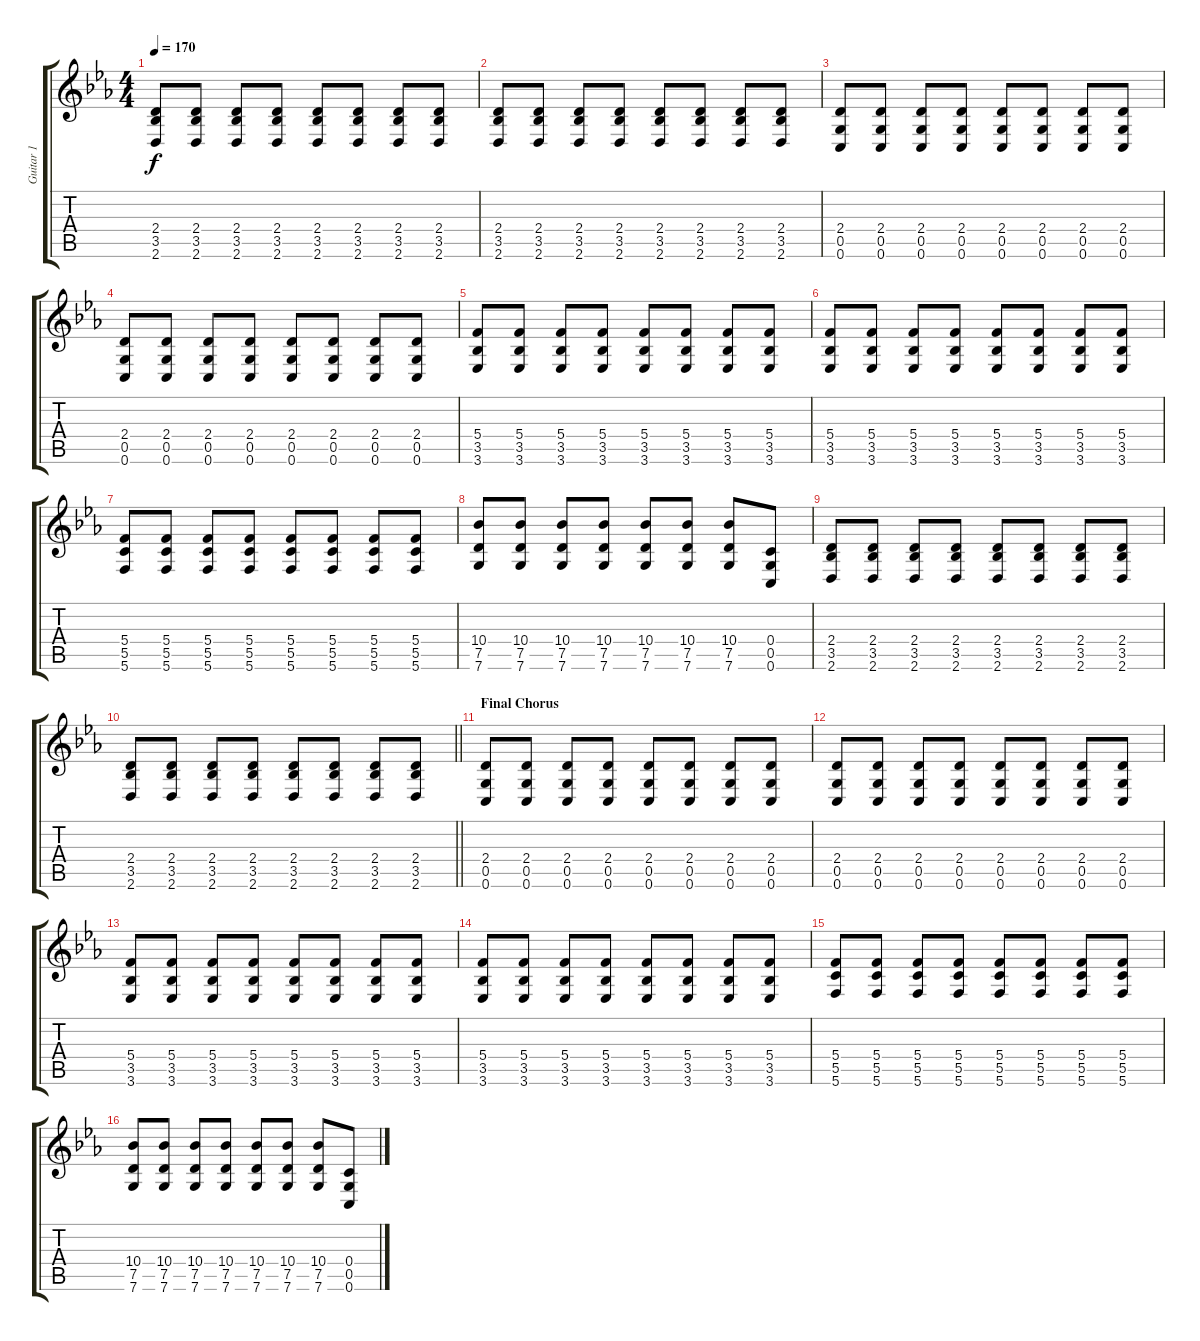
\track ("Guitar 1" "Guitar 1") {instrument distortionguitar}
\staff {score tabs}
\tuning (D4 A3 F3 C3 G2 C2) {hide}
\ts (4 4)
\tempo 170
\clef g2
\ks cminor
(2.4 3.5 2.6).8{dy f} (2.4 3.5 2.6).8 (2.4 3.5 2.6).8 (2.4 3.5 2.6).8 (2.4 3.5 2.6).8 (2.4 3.5 2.6).8 (2.4 3.5 2.6).8 (2.4 3.5 2.6).8 |
(2.4 3.5 2.6).8 (2.4 3.5 2.6).8 (2.4 3.5 2.6).8 (2.4 3.5 2.6).8 (2.4 3.5 2.6).8 (2.4 3.5 2.6).8 (2.4 3.5 2.6).8 (2.4 3.5 2.6).8 |
(2.4 0.5 0.6).8 (2.4 0.5 0.6).8 (2.4 0.5 0.6).8 (2.4 0.5 0.6).8 (2.4 0.5 0.6).8 (2.4 0.5 0.6).8 (2.4 0.5 0.6).8 (2.4 0.5 0.6).8 |
(2.4 0.5 0.6).8 (2.4 0.5 0.6).8 (2.4 0.5 0.6).8 (2.4 0.5 0.6).8 (2.4 0.5 0.6).8 (2.4 0.5 0.6).8 (2.4 0.5 0.6).8 (2.4 0.5 0.6).8 |
(5.4 3.5 3.6).8 (5.4 3.5 3.6).8 (5.4 3.5 3.6).8 (5.4 3.5 3.6).8 (5.4 3.5 3.6).8 (5.4 3.5 3.6).8 (5.4 3.5 3.6).8 (5.4 3.5 3.6).8 |
(5.4 3.5 3.6).8 (5.4 3.5 3.6).8 (5.4 3.5 3.6).8 (5.4 3.5 3.6).8 (5.4 3.5 3.6).8 (5.4 3.5 3.6).8 (5.4 3.5 3.6).8 (5.4 3.5 3.6).8 |
(5.4 5.5 5.6).8 (5.4 5.5 5.6).8 (5.4 5.5 5.6).8 (5.4 5.5 5.6).8 (5.4 5.5 5.6).8 (5.4 5.5 5.6).8 (5.4 5.5 5.6).8 (5.4 5.5 5.6).8 |
(10.4 7.5 7.6).8 (10.4 7.5 7.6).8 (10.4 7.5 7.6).8 (10.4 7.5 7.6).8 (10.4 7.5 7.6).8 (10.4 7.5 7.6).8 (10.4 7.5 7.6).8 (0.4 0.5 0.6).8 |
(2.4 3.5 2.6).8 (2.4 3.5 2.6).8 (2.4 3.5 2.6).8 (2.4 3.5 2.6).8 (2.4 3.5 2.6).8 (2.4 3.5 2.6).8 (2.4 3.5 2.6).8 (2.4 3.5 2.6).8 |
\barLineRight lightlight
(2.4 3.5 2.6).8 (2.4 3.5 2.6).8 (2.4 3.5 2.6).8 (2.4 3.5 2.6).8 (2.4 3.5 2.6).8 (2.4 3.5 2.6).8 (2.4 3.5 2.6).8 (2.4 3.5 2.6).8 |
\section ("" "Final Chorus")
(2.4 0.5 0.6).8 (2.4 0.5 0.6).8 (2.4 0.5 0.6).8 (2.4 0.5 0.6).8 (2.4 0.5 0.6).8 (2.4 0.5 0.6).8 (2.4 0.5 0.6).8 (2.4 0.5 0.6).8 |
(2.4 0.5 0.6).8 (2.4 0.5 0.6).8 (2.4 0.5 0.6).8 (2.4 0.5 0.6).8 (2.4 0.5 0.6).8 (2.4 0.5 0.6).8 (2.4 0.5 0.6).8 (2.4 0.5 0.6).8 |
(5.4 3.5 3.6).8 (5.4 3.5 3.6).8 (5.4 3.5 3.6).8 (5.4 3.5 3.6).8 (5.4 3.5 3.6).8 (5.4 3.5 3.6).8 (5.4 3.5 3.6).8 (5.4 3.5 3.6).8 |
(5.4 3.5 3.6).8 (5.4 3.5 3.6).8 (5.4 3.5 3.6).8 (5.4 3.5 3.6).8 (5.4 3.5 3.6).8 (5.4 3.5 3.6).8 (5.4 3.5 3.6).8 (5.4 3.5 3.6).8 |
(5.4 5.5 5.6).8 (5.4 5.5 5.6).8 (5.4 5.5 5.6).8 (5.4 5.5 5.6).8 (5.4 5.5 5.6).8 (5.4 5.5 5.6).8 (5.4 5.5 5.6).8 (5.4 5.5 5.6).8 |
(10.4 7.5 7.6).8 (10.4 7.5 7.6).8 (10.4 7.5 7.6).8 (10.4 7.5 7.6).8 (10.4 7.5 7.6).8 (10.4 7.5 7.6).8 (10.4 7.5 7.6).8 (0.4 0.5 0.6).8
